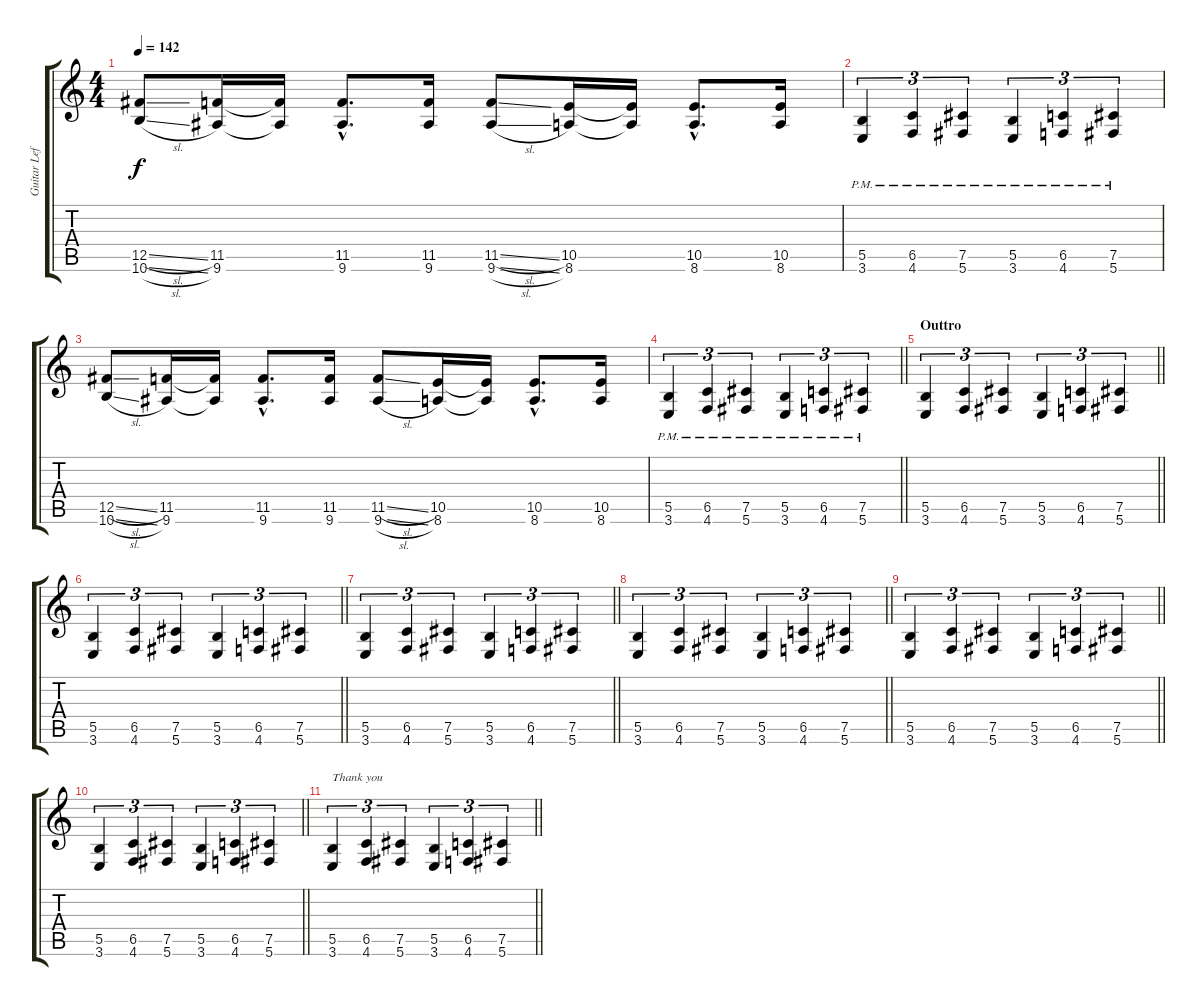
\track ("Guitar Left" "Guitar Lef") {instrument distortionguitar}
\staff {score tabs}
\tuning (Db4 Ab3 E3 B2 Gb2 Db2) {hide}
\ts (4 4)
\tempo 142
\clef g2
\ks c
(12.5{sl} 10.6{sl}).8{dy f} (11.5 9.6).16 (11.5{t} 9.6{t}).16 (11.5{hac} 9.6{hac}).8{d} (11.5 9.6).16 (11.5{sl} 9.6{sl}).8 (10.5 8.6).16 (10.5{t} 8.6{t}).16 (10.5{hac} 8.6{hac}).8{d} (10.5 8.6).16 |
(5.5{pm} 3.6{pm}).4{tu (3 2)} (6.5{pm} 4.6{pm}).4{tu (3 2)} (7.5{pm} 5.6{pm}).4{tu (3 2)} (5.5{pm} 3.6{pm}).4{tu (3 2)} (6.5{pm} 4.6{pm}).4{tu (3 2)} (7.5{pm} 5.6{pm}).4{tu (3 2)} |
(12.5{sl} 10.6{sl}).8 (11.5 9.6).16 (11.5{t} 9.6{t}).16 (11.5{hac} 9.6{hac}).8{d} (11.5 9.6).16 (11.5{sl} 9.6{sl}).8 (10.5 8.6).16 (10.5{t} 8.6{t}).16 (10.5{hac} 8.6{hac}).8{d} (10.5 8.6).16 |
\barLineRight lightlight
(5.5{pm} 3.6{pm}).4{tu (3 2)} (6.5{pm} 4.6{pm}).4{tu (3 2)} (7.5{pm} 5.6{pm}).4{tu (3 2)} (5.5{pm} 3.6{pm}).4{tu (3 2)} (6.5{pm} 4.6{pm}).4{tu (3 2)} (7.5{pm} 5.6{pm}).4{tu (3 2)} |
\section ("" "Outtro")
\barLineRight lightlight
(5.5 3.6).4{tu (3 2)} (6.5 4.6).4{tu (3 2)} (7.5 5.6).4{tu (3 2)} (5.5 3.6).4{tu (3 2)} (6.5 4.6).4{tu (3 2)} (7.5 5.6).4{tu (3 2)} |
\barLineRight lightlight
(5.5 3.6).4{tu (3 2)} (6.5 4.6).4{tu (3 2)} (7.5 5.6).4{tu (3 2)} (5.5 3.6).4{tu (3 2)} (6.5 4.6).4{tu (3 2)} (7.5 5.6).4{tu (3 2)} |
\barLineRight lightlight
(5.5 3.6).4{tu (3 2)} (6.5 4.6).4{tu (3 2)} (7.5 5.6).4{tu (3 2)} (5.5 3.6).4{tu (3 2)} (6.5 4.6).4{tu (3 2)} (7.5 5.6).4{tu (3 2)} |
\barLineRight lightlight
(5.5 3.6).4{tu (3 2)} (6.5 4.6).4{tu (3 2)} (7.5 5.6).4{tu (3 2)} (5.5 3.6).4{tu (3 2)} (6.5 4.6).4{tu (3 2)} (7.5 5.6).4{tu (3 2)} |
\barLineRight lightlight
(5.5 3.6).4{tu (3 2)} (6.5 4.6).4{tu (3 2)} (7.5 5.6).4{tu (3 2)} (5.5 3.6).4{tu (3 2)} (6.5 4.6).4{tu (3 2)} (7.5 5.6).4{tu (3 2)} |
\barLineRight lightlight
(5.5 3.6).4{tu (3 2)} (6.5 4.6).4{tu (3 2)} (7.5 5.6).4{tu (3 2)} (5.5 3.6).4{tu (3 2)} (6.5 4.6).4{tu (3 2)} (7.5 5.6).4{tu (3 2)} |
\barLineRight lightlight
(5.5 3.6).4{tu (3 2) txt "Thank you"} (6.5 4.6).4{tu (3 2)} (7.5 5.6).4{tu (3 2)} (5.5 3.6).4{tu (3 2)} (6.5 4.6).4{tu (3 2)} (7.5 5.6).4{tu (3 2)}
